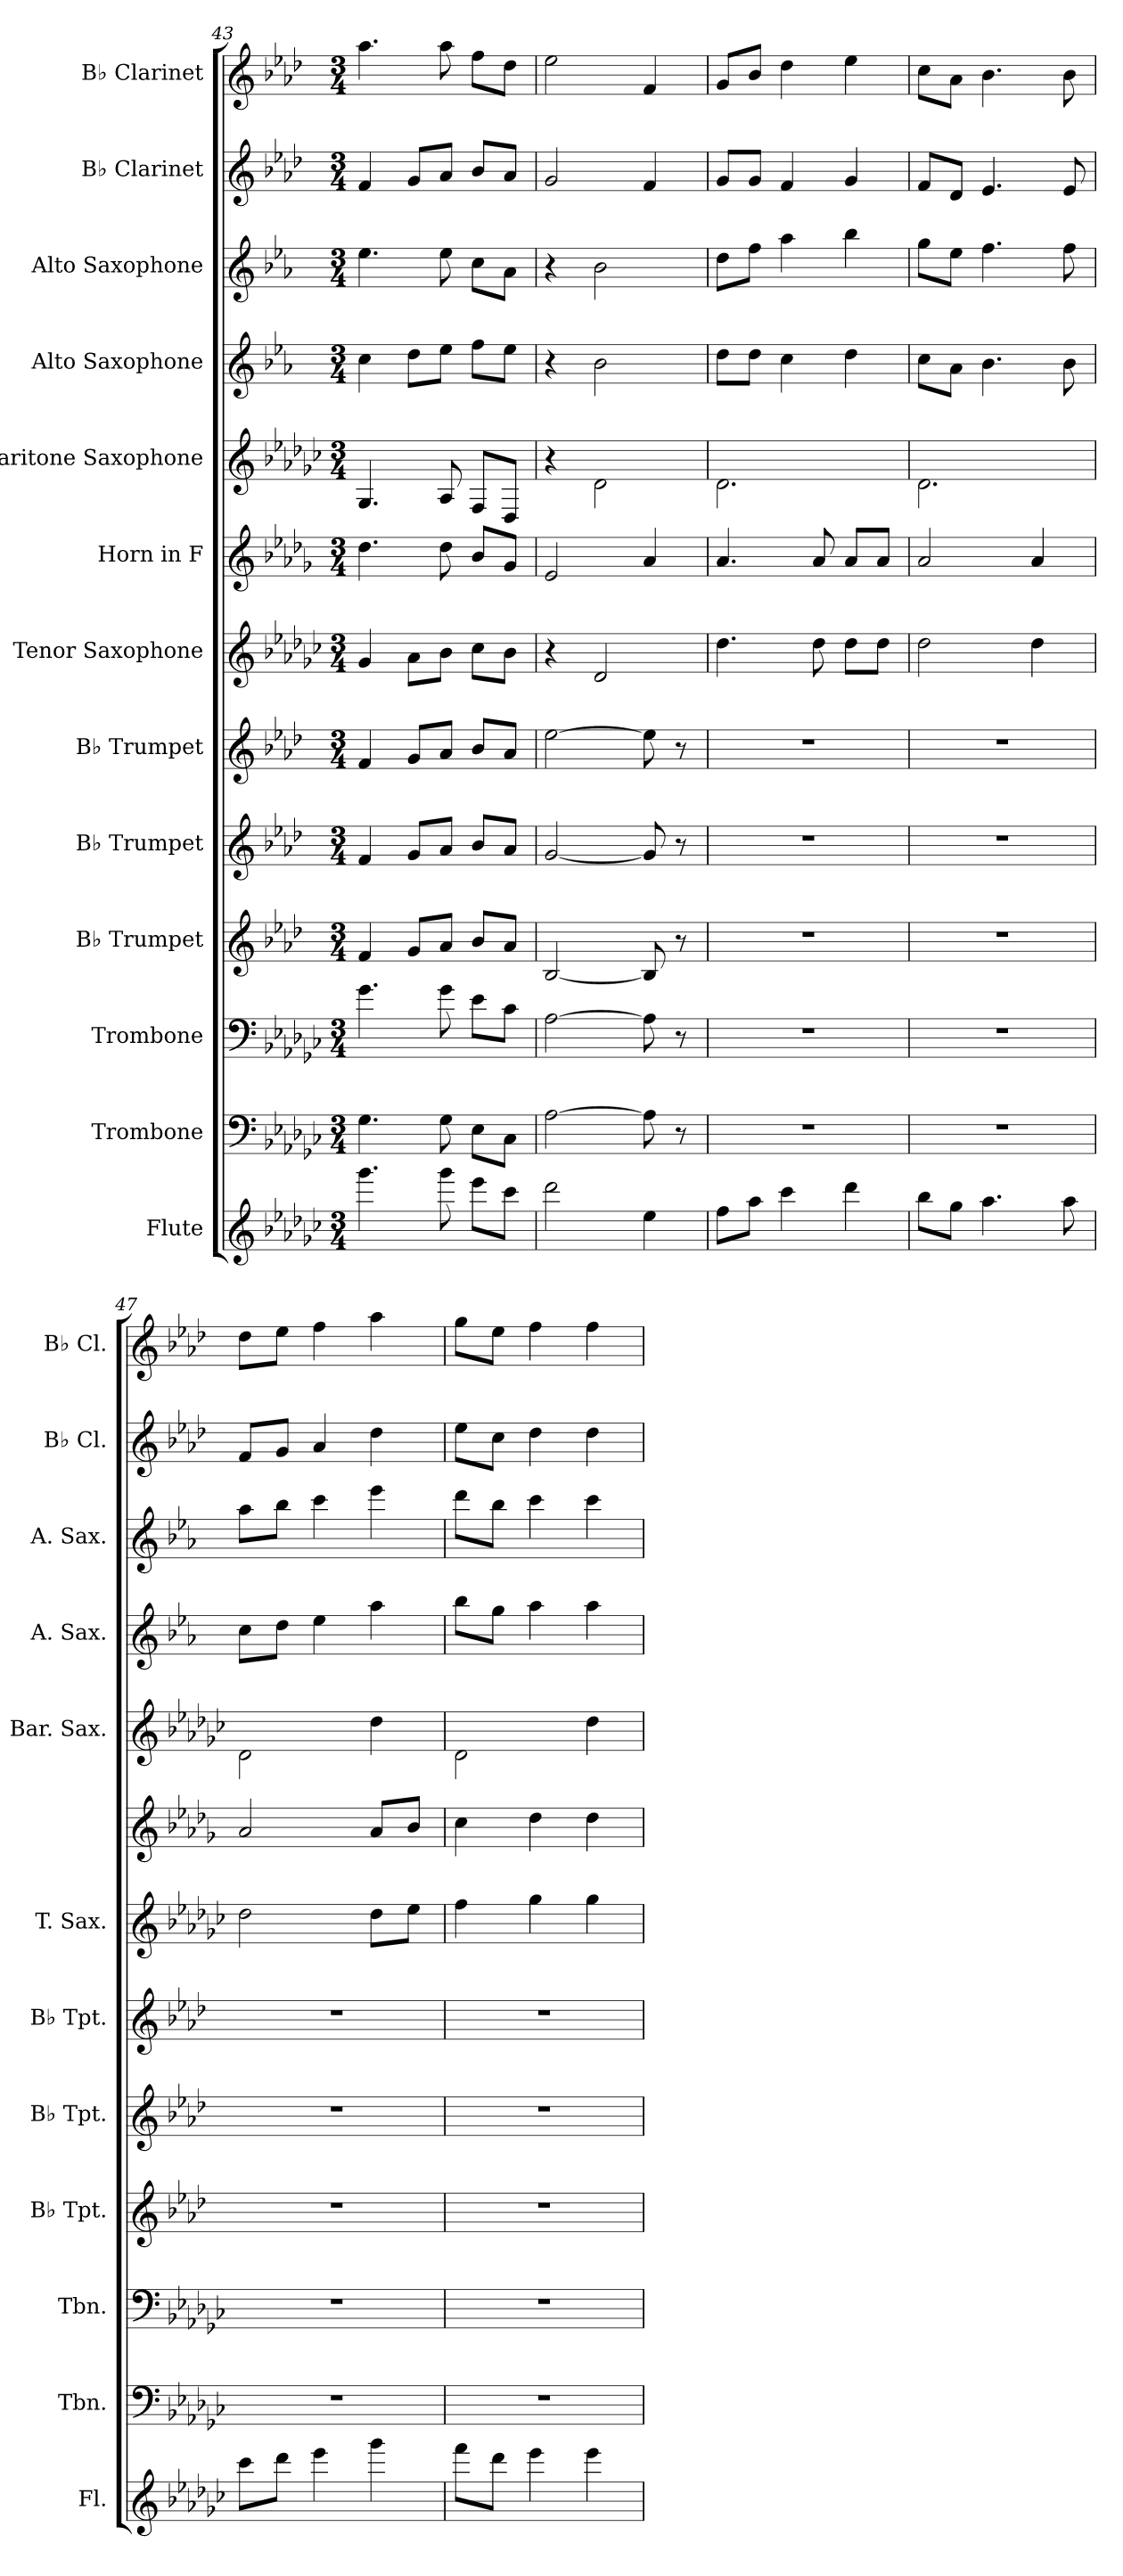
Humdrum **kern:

**kern	**kern	**kern	**kern	**kern	**kern	**kern	**kern	**kern	**kern	**kern	**kern	**kern
*part13	*part12	*part11	*part10	*part9	*part8	*part7	*part6	*part5	*part4	*part3	*part2	*part1
*staff13	*staff12	*staff11	*staff10	*staff9	*staff8	*staff7	*staff6	*staff5	*staff4	*staff3	*staff2	*staff1
*I"Flute	*I"Trombone	*I"Trombone	*I"B♭ Trumpet	*I"B♭ Trumpet	*I"B♭ Trumpet	*I"Tenor Saxophone	*I"Horn in F	*I"Baritone Saxophone	*I"Alto Saxophone	*I"Alto Saxophone	*I"B♭ Clarinet	*I"B♭ Clarinet
*I'Fl.	*I'Tbn.	*I'Tbn.	*I'B♭ Tpt.	*I'B♭ Tpt.	*I'B♭ Tpt.	*I'T. Sax.	*	*I'Bar. Sax.	*I'A. Sax.	*I'A. Sax.	*I'B♭ Cl.	*I'B♭ Cl.
*clefG2	*clefF4	*clefF4	*clefG2	*clefG2	*clefG2	*clefG2	*clefG2	*clefG2	*clefG2	*clefG2	*clefG2	*clefG2
*	*	*	*ITrd1c2	*ITrd1c2	*ITrd1c2	*ITrd8c14	*ITrd4c7	*ITrd12c21	*ITrd5c9	*ITrd5c9	*ITrd1c2	*ITrd1c2
*k[b-e-a-d-g-c-]	*k[b-e-a-d-g-c-]	*k[b-e-a-d-g-c-]	*k[b-e-a-d-g-c-]	*k[b-e-a-d-g-c-]	*k[b-e-a-d-g-c-]	*k[b-e-a-d-g-c-]	*k[b-e-a-d-g-c-]	*k[b-e-a-d-g-c-]	*k[b-e-a-d-g-c-]	*k[b-e-a-d-g-c-]	*k[b-e-a-d-g-c-]	*k[b-e-a-d-g-c-]
*M3/4	*M3/4	*M3/4	*M3/4	*M3/4	*M3/4	*M3/4	*M3/4	*M3/4	*M3/4	*M3/4	*M3/4	*M3/4
=43	=43	=43	=43	=43	=43	=43	=43	=43	=43	=43	=43	=43
4.ggg-\	4.G-\	4.g-\	4e-/	4e-/	4e-/	4G-/	4.g-\	4.GG-/	4e-\	4.g-\	4e-/	4.gg-\
.	.	.	8f/L	8f/L	8f/L	8A-\L	.	.	8f\L	.	8f/L	.
8ggg-\	8G-\	8g-\	8g-/J	8g-/J	8g-/J	8B-\J	8g-\	8AA-/	8g-\J	8g-\	8g-/J	8gg-\
8eee-\L	8E-\L	8e-\L	8a-/L	8a-/L	8a-/L	8c-\L	8e-/L	8FF/L	8a-\L	8e-\L	8a-/L	8ee-\L
8ccc-\J	8C-\J	8c-\J	8g-/J	8g-/J	8g-/J	8B-\J	8c-/J	8DD-/J	8g-\J	8c-\J	8g-/J	8cc-\J
=44	=44	=44	=44	=44	=44	=44	=44	=44	=44	=44	=44	=44
2ddd-\	[2A-\	[2A-\	[2A-/	[2f/	[2dd-\	4r	2A-/	4r	4r	4r	2f/	2dd-\
.	.	.	.	.	.	2D-/	.	2D-\	2d-\	2d-\	.	.
4ee-\	8A-\]	8A-\]	8A-/]	8f/]	8dd-\]	.	4d-/	.	.	.	4e-/	4e-/
.	8r	8r	8r	8r	8r	.	.	.	.	.	.	.
=45	=45	=45	=45	=45	=45	=45	=45	=45	=45	=45	=45	=45
8ff\L	2.r	2.r	2.r	2.r	2.r	4.d-\	4.d-/	2.D-\	8f\L	8f\L	8f/L	8f/L
8aa-\J	.	.	.	.	.	.	.	.	8f\J	8a-\J	8f/J	8a-/J
4ccc-\	.	.	.	.	.	.	.	.	4e-\	4cc-\	4e-/	4cc-\
.	.	.	.	.	.	8d-\	8d-/	.	.	.	.	.
4ddd-\	.	.	.	.	.	8d-\L	8d-/L	.	4f\	4dd-\	4f/	4dd-\
.	.	.	.	.	.	8d-\J	8d-/J	.	.	.	.	.
=46	=46	=46	=46	=46	=46	=46	=46	=46	=46	=46	=46	=46
8bb-\L	2.r	2.r	2.r	2.r	2.r	2d-\	2d-/	2.D-\	8e-\L	8b-\L	8e-/L	8b-\L
8gg-\J	.	.	.	.	.	.	.	.	8c-\J	8g-\J	8c-/J	8g-\J
4.aa-\	.	.	.	.	.	.	.	.	4.d-\	4.a-\	4.d-/	4.a-\
.	.	.	.	.	.	4d-\	4d-/	.	.	.	.	.
8aa-\	.	.	.	.	.	.	.	.	8d-\	8a-\	8d-/	8a-\
!!LO:PB:g=z
=47	=47	=47	=47	=47	=47	=47	=47	=47	=47	=47	=47	=47
8ccc-\L	2.r	2.r	2.r	2.r	2.r	2d-\	2d-/	2D-\	8e-\L	8cc-\L	8e-/L	8cc-\L
8ddd-\J	.	.	.	.	.	.	.	.	8f\J	8dd-\J	8f/J	8dd-\J
4eee-\	.	.	.	.	.	.	.	.	4g-\	4ee-\	4g-/	4ee-\
4ggg-\	.	.	.	.	.	8d-\L	8d-/L	4d-\	4cc-\	4gg-\	4cc-\	4gg-\
.	.	.	.	.	.	8e-\J	8e-/J	.	.	.	.	.
=48	=48	=48	=48	=48	=48	=48	=48	=48	=48	=48	=48	=48
8fff\L	2.r	2.r	2.r	2.r	2.r	4f\	4f\	2D-\	8dd-\L	8ff\L	8dd-\L	8ff\L
8ddd-\J	.	.	.	.	.	.	.	.	8b-\J	8dd-\J	8b-\J	8dd-\J
4eee-\	.	.	.	.	.	4g-\	4g-\	.	4cc-\	4ee-\	4cc-\	4ee-\
4eee-\	.	.	.	.	.	4g-\	4g-\	4d-\	4cc-\	4ee-\	4cc-\	4ee-\
=	=	=	=	=	=	=	=	=	=	=	=	=
*-	*-	*-	*-	*-	*-	*-	*-	*-	*-	*-	*-	*-
